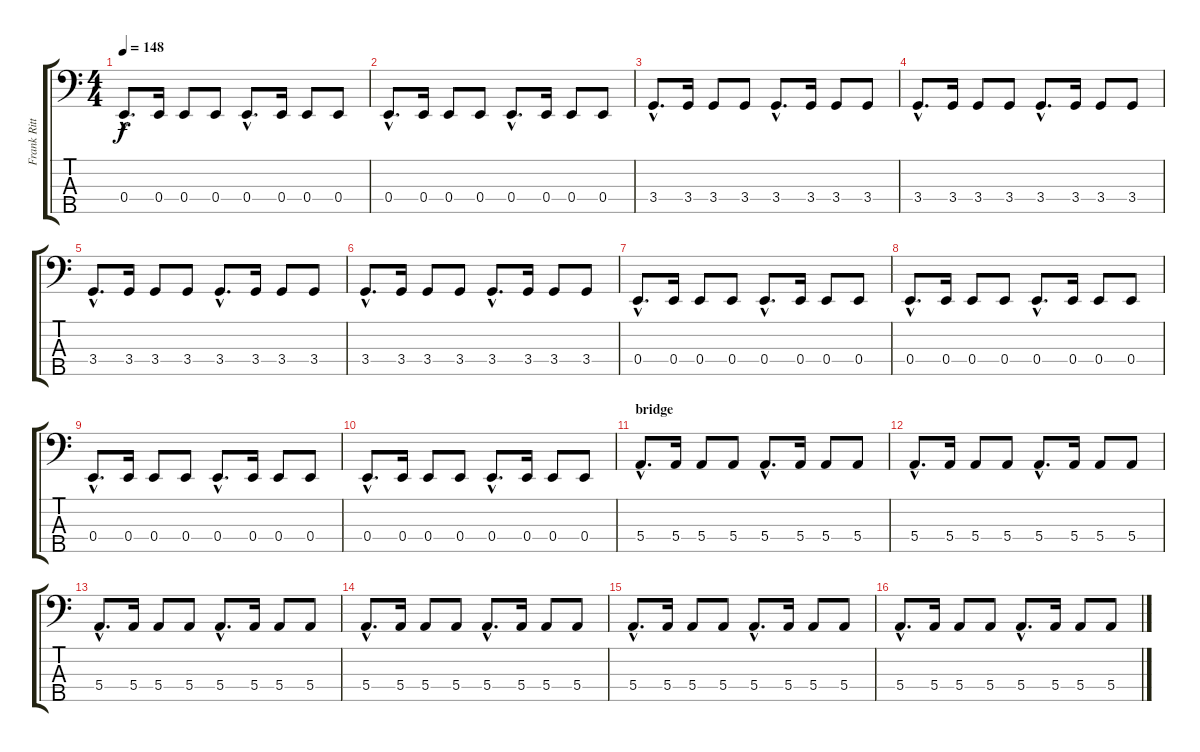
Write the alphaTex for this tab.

\track ("Frank Rittel" "Frank Ritt") {instrument electricbasspick}
\staff {score tabs}
\tuning (G2 D2 A1 E1 B0) {hide}
\ts (4 4)
\tempo 148
\clef f4
\ks c
0.4{hac}.8{d dy f} 0.4.16 0.4.8 0.4.8 0.4{hac}.8{d} 0.4.16 0.4.8 0.4.8 |
0.4{hac}.8{d} 0.4.16 0.4.8 0.4.8 0.4{hac}.8{d} 0.4.16 0.4.8 0.4.8 |
3.4{hac}.8{d} 3.4.16 3.4.8 3.4.8 3.4{hac}.8{d} 3.4.16 3.4.8 3.4.8 |
3.4{hac}.8{d} 3.4.16 3.4.8 3.4.8 3.4{hac}.8{d} 3.4.16 3.4.8 3.4.8 |
3.4{hac}.8{d} 3.4.16 3.4.8 3.4.8 3.4{hac}.8{d} 3.4.16 3.4.8 3.4.8 |
3.4{hac}.8{d} 3.4.16 3.4.8 3.4.8 3.4{hac}.8{d} 3.4.16 3.4.8 3.4.8 |
0.4{hac}.8{d} 0.4.16 0.4.8 0.4.8 0.4{hac}.8{d} 0.4.16 0.4.8 0.4.8 |
0.4{hac}.8{d} 0.4.16 0.4.8 0.4.8 0.4{hac}.8{d} 0.4.16 0.4.8 0.4.8 |
0.4{hac}.8{d} 0.4.16 0.4.8 0.4.8 0.4{hac}.8{d} 0.4.16 0.4.8 0.4.8 |
0.4{hac}.8{d} 0.4.16 0.4.8 0.4.8 0.4{hac}.8{d} 0.4.16 0.4.8 0.4.8 |
\section ("" "bridge")
5.4{hac}.8{d} 5.4.16 5.4.8 5.4.8 5.4{hac}.8{d} 5.4.16 5.4.8 5.4.8 |
5.4{hac}.8{d} 5.4.16 5.4.8 5.4.8 5.4{hac}.8{d} 5.4.16 5.4.8 5.4.8 |
5.4{hac}.8{d} 5.4.16 5.4.8 5.4.8 5.4{hac}.8{d} 5.4.16 5.4.8 5.4.8 |
5.4{hac}.8{d} 5.4.16 5.4.8 5.4.8 5.4{hac}.8{d} 5.4.16 5.4.8 5.4.8 |
5.4{hac}.8{d} 5.4.16 5.4.8 5.4.8 5.4{hac}.8{d} 5.4.16 5.4.8 5.4.8 |
5.4{hac}.8{d} 5.4.16 5.4.8 5.4.8 5.4{hac}.8{d} 5.4.16 5.4.8 5.4.8
